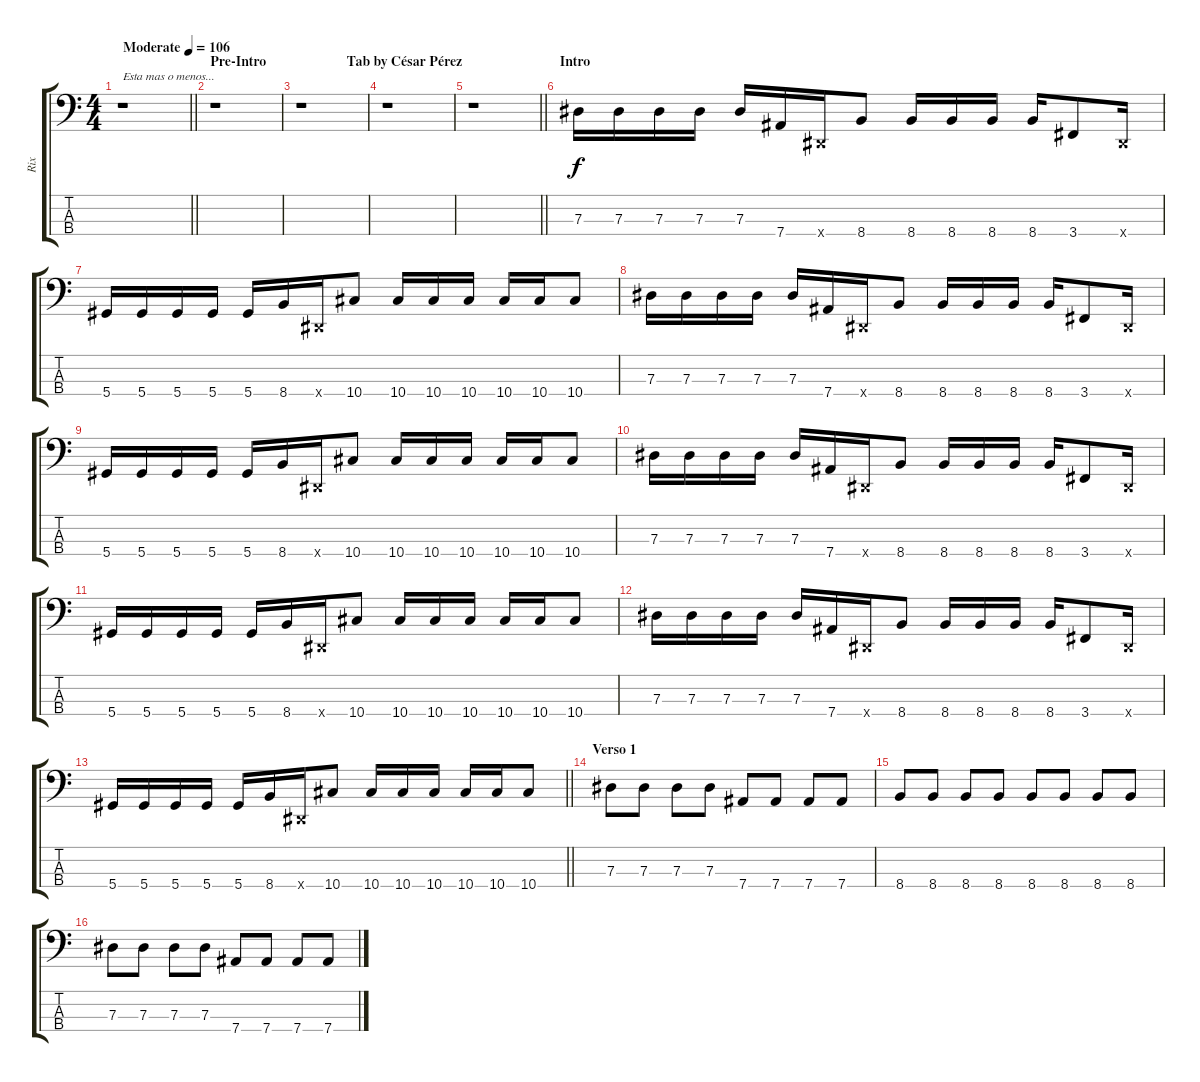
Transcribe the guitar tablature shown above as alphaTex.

\track ("Rix" "Rix") {instrument electricbasspick}
\staff {score tabs}
\tuning (Gb2 Db2 Ab1 Eb1) {hide}
\ts (4 4)
\tempo (106 "Moderate")
\clef f4
\barLineRight lightlight
\ks c
r.1{txt "Esta mas o menos..." dy f instrument electricbasspick} |
\section ("" "Pre-Intro                       Tab by César Pérez")
r.1 |
r.1 |
r.1 |
\barLineRight lightlight
r.1 |
\section ("" "Intro")
7.3.16 7.3.16 7.3.16 7.3.16 7.3.16 7.4.16 0.4{x}.16 8.4.8 8.4.16 8.4.16 8.4.16 8.4.16 3.4.8 0.4{x}.16 |
5.4.16 5.4.16 5.4.16 5.4.16 5.4.16 8.4.16 0.4{x}.16 10.4.8 10.4.16 10.4.16 10.4.16 10.4.16 10.4.16 10.4.8 |
7.3.16 7.3.16 7.3.16 7.3.16 7.3.16 7.4.16 0.4{x}.16 8.4.8 8.4.16 8.4.16 8.4.16 8.4.16 3.4.8 0.4{x}.16 |
5.4.16 5.4.16 5.4.16 5.4.16 5.4.16 8.4.16 0.4{x}.16 10.4.8 10.4.16 10.4.16 10.4.16 10.4.16 10.4.16 10.4.8 |
7.3.16 7.3.16 7.3.16 7.3.16 7.3.16 7.4.16 0.4{x}.16 8.4.8 8.4.16 8.4.16 8.4.16 8.4.16 3.4.8 0.4{x}.16 |
5.4.16 5.4.16 5.4.16 5.4.16 5.4.16 8.4.16 0.4{x}.16 10.4.8 10.4.16 10.4.16 10.4.16 10.4.16 10.4.16 10.4.8 |
7.3.16 7.3.16 7.3.16 7.3.16 7.3.16 7.4.16 0.4{x}.16 8.4.8 8.4.16 8.4.16 8.4.16 8.4.16 3.4.8 0.4{x}.16 |
\barLineRight lightlight
5.4.16 5.4.16 5.4.16 5.4.16 5.4.16 8.4.16 0.4{x}.16 10.4.8 10.4.16 10.4.16 10.4.16 10.4.16 10.4.16 10.4.8 |
\section ("" "Verso 1")
7.3.8 7.3.8 7.3.8 7.3.8 7.4.8 7.4.8 7.4.8 7.4.8 |
8.4.8 8.4.8 8.4.8 8.4.8 8.4.8 8.4.8 8.4.8 8.4.8 |
7.3.8 7.3.8 7.3.8 7.3.8 7.4.8 7.4.8 7.4.8 7.4.8
